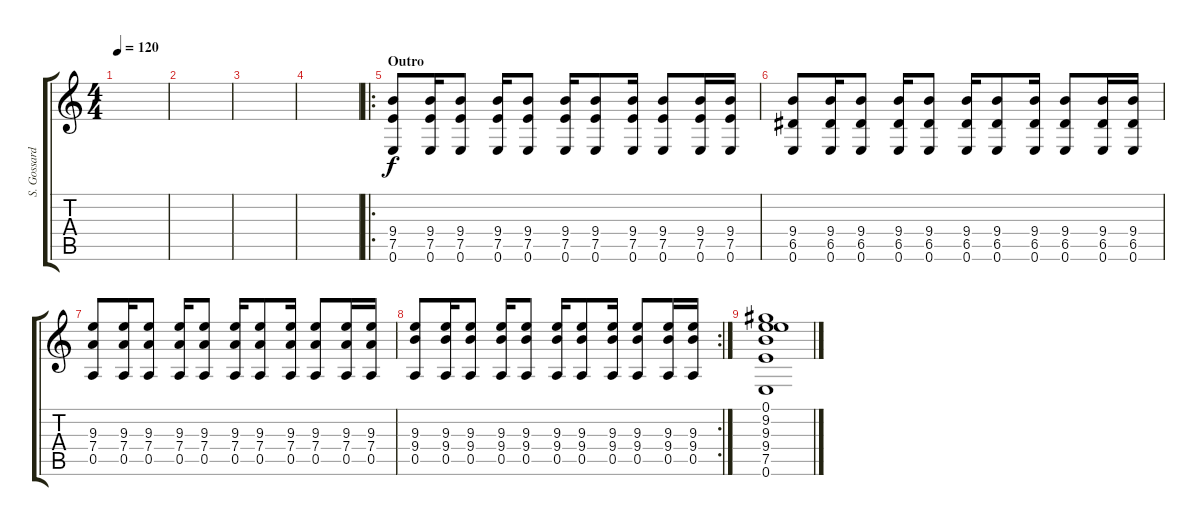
\track ("S. Gossard (Clean)" "S. Gossard") {instrument electricguitarclean}
\staff {score tabs}
\tuning (E4 B3 G3 D3 A2 E2) {hide}
\ts (4 4)
\tempo 120
\clef g2
\ks c
|
|
|
|
\ro
\section ("" "Outro")
(9.4 7.5 0.6).8 (9.4 7.5 0.6).16 (9.4 7.5 0.6).8 (9.4 7.5 0.6).16 (9.4 7.5 0.6).8 (9.4 7.5 0.6).16 (9.4 7.5 0.6).8 (9.4 7.5 0.6).16 (9.4 7.5 0.6).8 (9.4 7.5 0.6).16 (9.4 7.5 0.6).16 |
(9.4 6.5 0.6).8 (9.4 6.5 0.6).16 (9.4 6.5 0.6).8 (9.4 6.5 0.6).16 (9.4 6.5 0.6).8 (9.4 6.5 0.6).16 (9.4 6.5 0.6).8 (9.4 6.5 0.6).16 (9.4 6.5 0.6).8 (9.4 6.5 0.6).16 (9.4 6.5 0.6).16 |
(9.3 7.4 0.5).8 (9.3 7.4 0.5).16 (9.3 7.4 0.5).8 (9.3 7.4 0.5).16 (9.3 7.4 0.5).8 (9.3 7.4 0.5).16 (9.3 7.4 0.5).8 (9.3 7.4 0.5).16 (9.3 7.4 0.5).8 (9.3 7.4 0.5).16 (9.3 7.4 0.5).16 |
\rc 2
(9.3 9.4 0.5).8 (9.3 9.4 0.5).16 (9.3 9.4 0.5).8 (9.3 9.4 0.5).16 (9.3 9.4 0.5).8 (9.3 9.4 0.5).16 (9.3 9.4 0.5).8 (9.3 9.4 0.5).16 (9.3 9.4 0.5).8 (9.3 9.4 0.5).16 (9.3 9.4 0.5).16 |
(0.1 9.2 9.3 9.4 7.5 0.6).1
